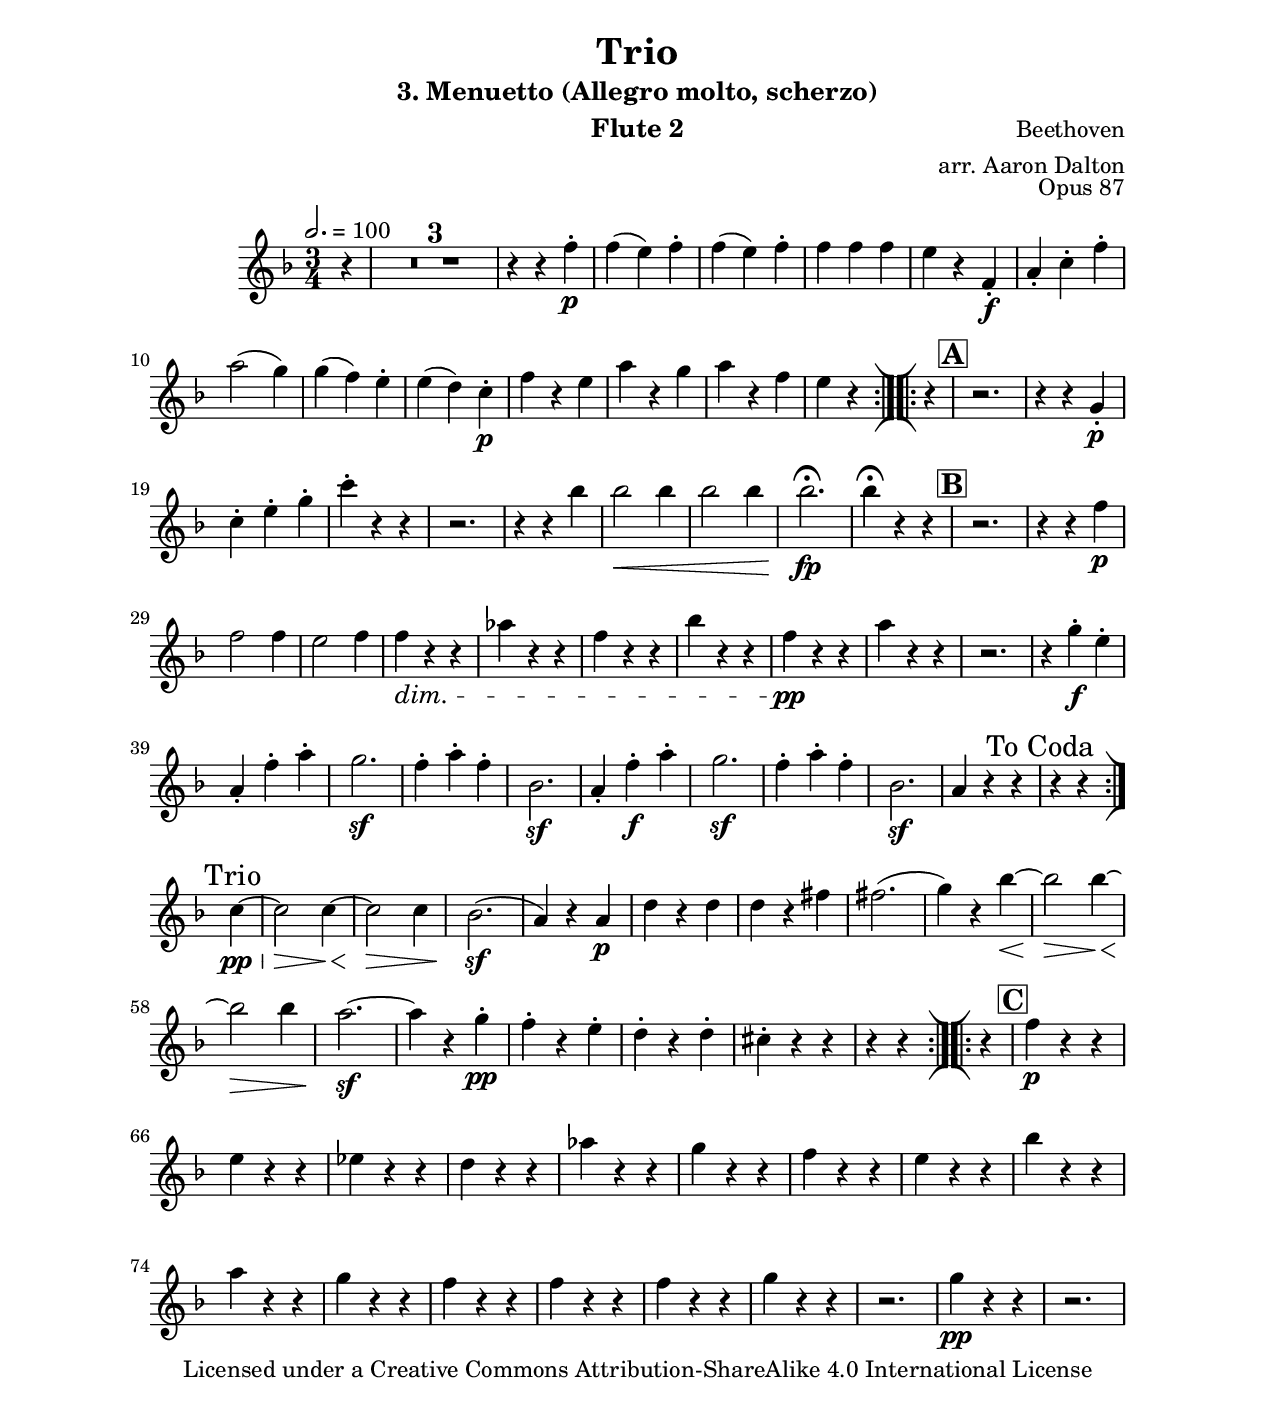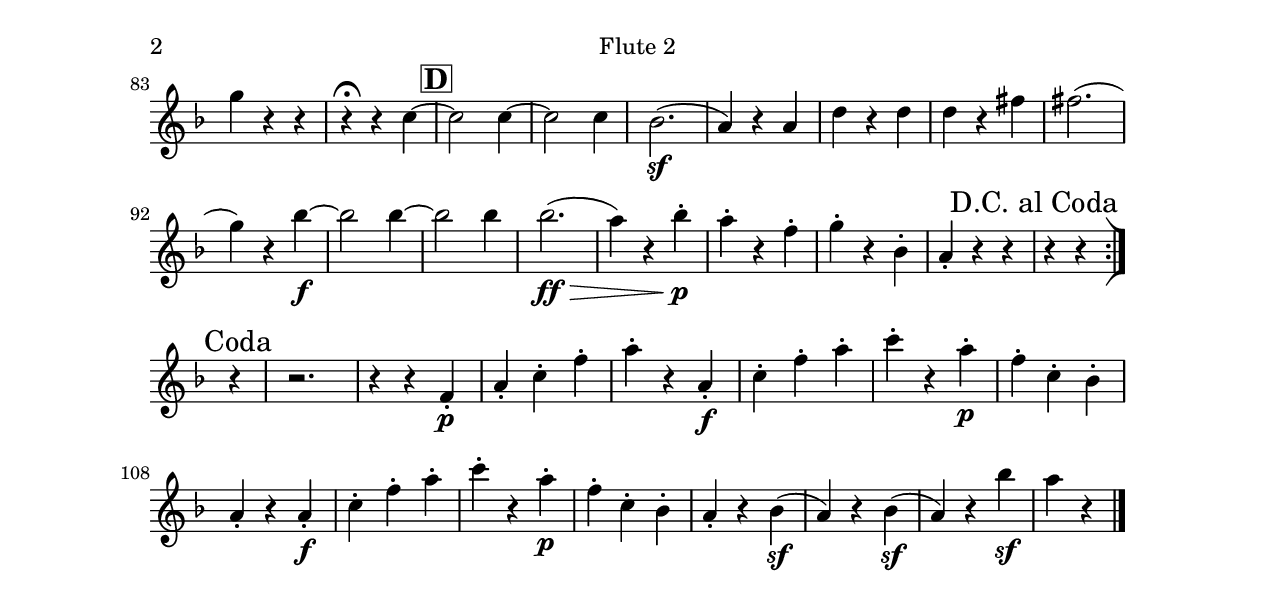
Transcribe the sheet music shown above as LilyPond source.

\version "2.20.0"

twoNotes = \relative c'' {
    \time 3/4
    \key c \major
    \tempo 2. = 100
    \clef "treble"

    \set Score.markFormatter = #format-mark-box-alphabet
    \accidentalStyle Score.modern-cautionary
    \compressFullBarRests

    % Bars 1-12
    \partial 4 r4 |
    R2.*3
    r4 r c-.\p |
    c( b) c-. |
    c( b) c-. |
    c c c |
    b r c,-.\f |
    e-. g-. c-. |
    e2( d4) |
    d( c) b-. |
    b( a) g-.\p |

    % Bars 13-24
    c4 r b |
    e r d |
    e r c |
    b r \bar ":|][|:" r4 | \mark \default
    r2. |
    r4 r d,-.\p |
    g-. b-. d-. |
    g-. r r |
    r2. |
    r4 r f |
    f2\< f4 |
    f2 f4 |

    % Bars 25-37
    f2.\fermata\fp |
    f4\fermata r r | \mark \default
    r2. |
    r4 r c\p |
    c2 c4 |
    b2 c4 |
    c4\dim r r |
    ees r r |
    c r r |
    f r r |
    c\pp r r |
    e r r |
    r2. |

    % Bars 38-48
    r4 d-.\f b-. |
    e,-. c'-. e-. |
    d2.\sf |
    c4-. e-. c-. |
    f,2.\sf |
    e4-. c'-.\f e-. |
    d2.\sf |
    c4-. e-. c-. |
    f,2.\sf |
    e4 r r | \mark "To Coda" 
    r r \bar ":|]" \break

    % Bars 48-58
    \mark "Trio" g4~\pp\< |
    g2\> g4~\< |
    g2\> g4 |
    f2.(\sf |
    e4) r e\p |
    a4 r a |
    a r cis |
    cis2.( |
    d4) r f~\< |
    f2\> f4~\< |
    f2\> f4 |

    % Bars 59-69
    e2.~\sf |
    e4 r d-.\pp |
    c-. r b-. |
    a-. r a-. |
    gis-. r r |
    r r \bar ":|][|:" r | \mark \default
    c4\p r r |
    b r r |
    bes r r |
    a r r |
    ees' r r |

    % Bars 70-80
    d4 r r |
    c r r |
    b r r |
    f' r r |
    e r r |
    d r r |
    c r r |
    c r r |
    c r r |
    d r r |
    r2. |

    % Bars 81-90
    d4\pp r r |
    r2. |
    d4 r r |
    r\fermata r g,4~ | \mark \default
    g2 g4~ |
    g2 g4 |
    f2.(\sf |
    e4) r e |
    a r a |
    a r cis |

    % Bars 91-100
    cis2.( |
    d4) r f~\f |
    f2 f4~ |
    f2 f4 |
    f2.(\ff\> |
    e4) r f-.\p |
    e-. r c-. |
    d-. r f,-. |
    e-. r r | \mark "D.C. al Coda"
    r r \bar ":|]" \break

    % Bars 100-108
    \mark "Coda" r4 |
    r2. |
    r4 r c-.\p |
    e-. g-. c-. |
    e-. r e,-.\f |
    g-. c-. e-. |
    g-. r e-.\p |
    c-. g-. f-. |
    e-. r e-.\f |

    % Bars 109-END
    g4-. c-. e-. |
    g-. r e-.\p |
    c-. g-. f-. |
    e-. r f(\sf |
    e) r f(\sf |
    e) r f'\sf |
    e4 r \bar "|."
}


\paper {
  #(set-paper-size "letter")
  top-margin = 1\in
  bottom-margin = 1\in
  left-margin = 1\in
  right-margin = 1\in
}

\header {
    instrument = "Flute 2"
    title = "Trio"
    subtitle = "3. Menuetto (Allegro molto, scherzo)"
    opus = "Opus 87"
    composer = "Beethoven"
    arranger = "arr. Aaron Dalton"
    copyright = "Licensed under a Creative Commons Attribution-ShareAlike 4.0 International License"
}

\score
{
    %\new Staff \twoNotes
    \new Staff \transpose c f \twoNotes
    \layout {
        #(layout-set-staff-size 20)
    }
    \midi {
        \tempo 2. = 100
    }
}


